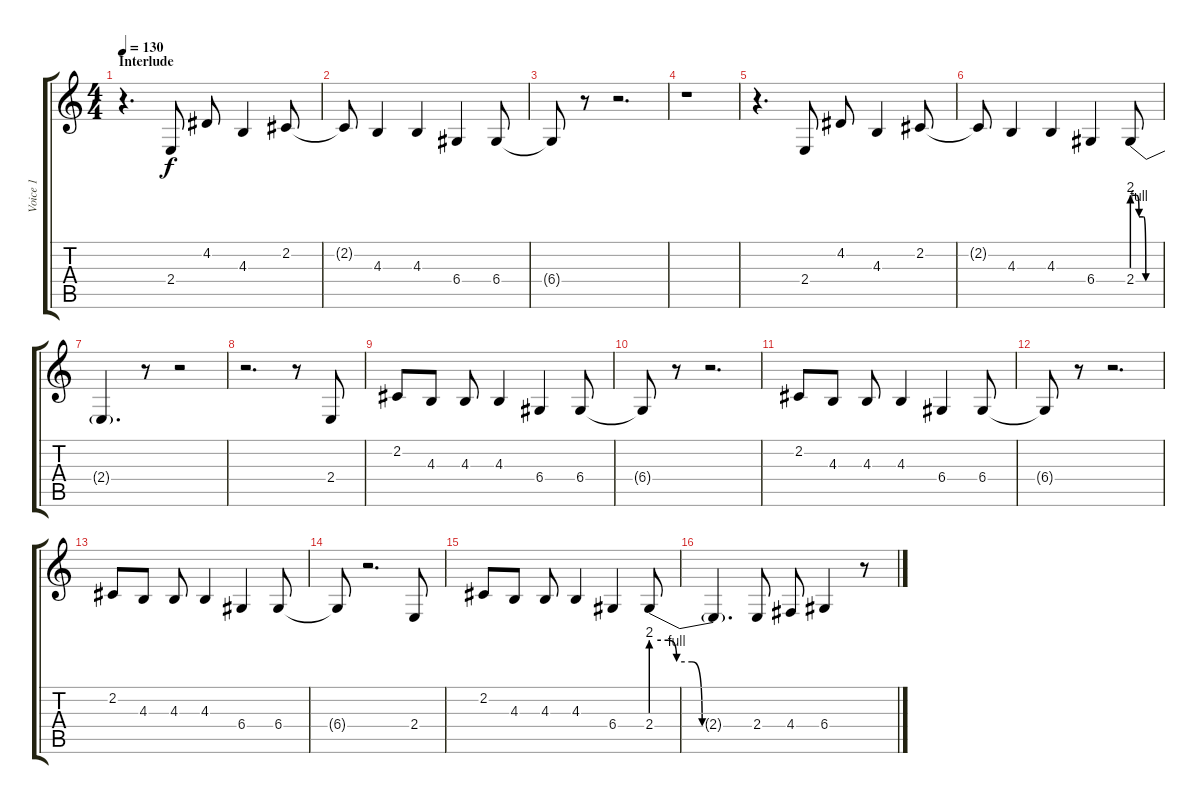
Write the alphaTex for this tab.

\track ("Voice 1" "Voice 1") {instrument oboe}
\staff {score tabs}
\tuning (E4 B3 G3 D3 A2 E2) {hide}
\ts (4 4)
\section ("" "Interlude")
\tempo 130
\clef g2
\ks c
r.4{d dy f} 2.4.8 4.2.8 4.3.4 2.2.8 |
2.2{t}.8 4.3.4 4.3.4 6.4.4 6.4.8 |
6.4{t}.8 r.8 r.2{d} |
r.1 |
r.4{d} 2.4.8 4.2.8 4.3.4 2.2.8 |
2.2{t}.8 4.3.4 4.3.4 6.4.4 2.4{be (custom 0 8 10 8 15 4 25 4 30 0 40 0 60 0)}.8 |
2.4{t}.4{d} r.8 r.2 |
r.2{d} r.8 2.4.8 |
2.2.8 4.3.8 4.3.8 4.3.4 6.4.4 6.4.8 |
6.4{t}.8 r.8 r.2{d} |
2.2.8 4.3.8 4.3.8 4.3.4 6.4.4 6.4.8 |
6.4{t}.8 r.8 r.2{d} |
2.2.8 4.3.8 4.3.8 4.3.4 6.4.4 6.4.8 |
6.4{t}.8 r.2{d} 2.4.8 |
2.2.8 4.3.8 4.3.8 4.3.4 6.4.4 2.4{be (custom 0 8 10 8 15 4 24 4 30 0 40 0 60 0)}.8 |
2.4{t}.4{d} 2.4.8 4.4.8 6.4.4 r.8
